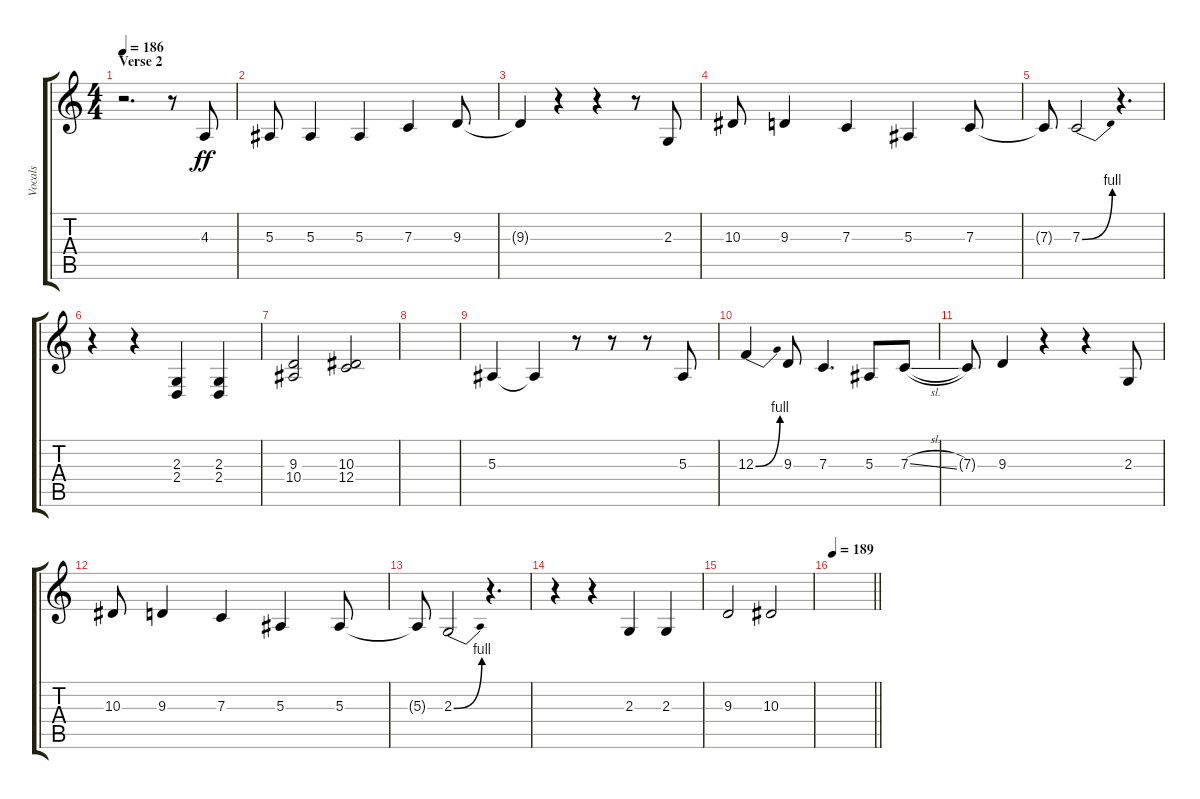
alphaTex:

\track ("Vocals" "Vocals") {instrument bassoon}
\staff {score tabs}
\tuning (D4 A3 F3 C3 G2 D2) {hide}
\ts (4 4)
\section ("" "Verse 2")
\tempo 186
\clef g2
\ks c
r.2{d dy ff} r.8 4.3.8 |
5.3.8 5.3.4 5.3.4 7.3.4 9.3.8 |
9.3{t}.4 r.4 r.4 r.8 2.3.8 |
10.3.8 9.3.4 7.3.4 5.3.4 7.3.8 |
7.3{t}.8 7.3{be (bend 0 0 60 4)}.2 r.4{d} |
r.4 r.4 (2.3 2.4).4 (2.3 2.4).4 |
(9.3 10.4).2 (10.3 12.4).2 |
|
5.3.4 5.3{t}.4 r.8 r.8 r.8 5.3.8 |
12.3{be (bend 0 0 60 4)}.4 9.3.8 7.3.4{d} 5.3.8 7.3{sl}.8 |
7.3{t}.8 9.3.4 r.4 r.4 2.3.8 |
10.3.8 9.3.4 7.3.4 5.3.4 5.3.8 |
5.3{t}.8 2.3{be (bend 0 0 60 4)}.2 r.4{d} |
r.4 r.4 2.3.4 2.3.4 |
9.3.2 10.3.2 |
\tempo 189
\barLineRight lightlight
